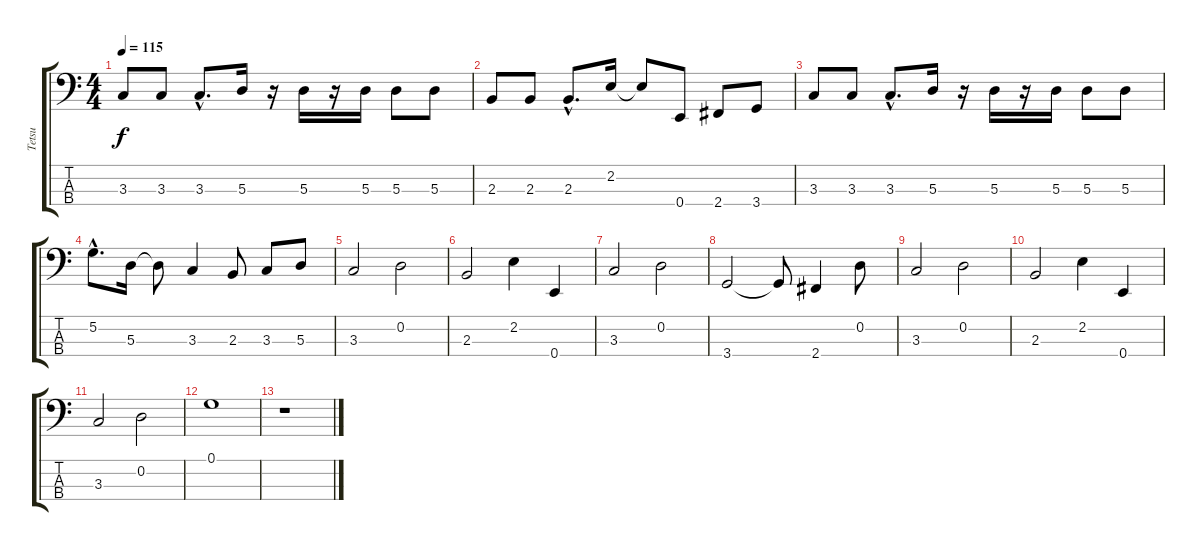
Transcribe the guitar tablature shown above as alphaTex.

\track ("Tetsu" "Tetsu") {instrument electricbasspick}
\staff {score tabs}
\tuning (G2 D2 A1 E1) {hide}
\ts (4 4)
\tempo 115
\clef f4
\ks c
3.3.8{dy f} 3.3.8 3.3{hac}.8{d} 5.3.16 r.16 5.3.16 r.16 5.3.16 5.3.8 5.3.8 |
2.3.8 2.3.8 2.3{hac}.8{d} 2.2.16 2.2{t}.8 0.4.8 2.4.8 3.4.8 |
3.3.8 3.3.8 3.3{hac}.8{d} 5.3.16 r.16 5.3.16 r.16 5.3.16 5.3.8 5.3.8 |
5.2{hac}.8{d} 5.3.16 5.3{t}.8 3.3.4 2.3.8 3.3.8 5.3.8 |
3.3.2 0.2.2 |
2.3.2 2.2.4 0.4.4 |
3.3.2 0.2.2 |
3.4.2 3.4{t}.8 2.4.4 0.2.8 |
3.3.2 0.2.2 |
2.3.2 2.2.4 0.4.4 |
3.3.2 0.2.2 |
0.1.1 |
r.1
